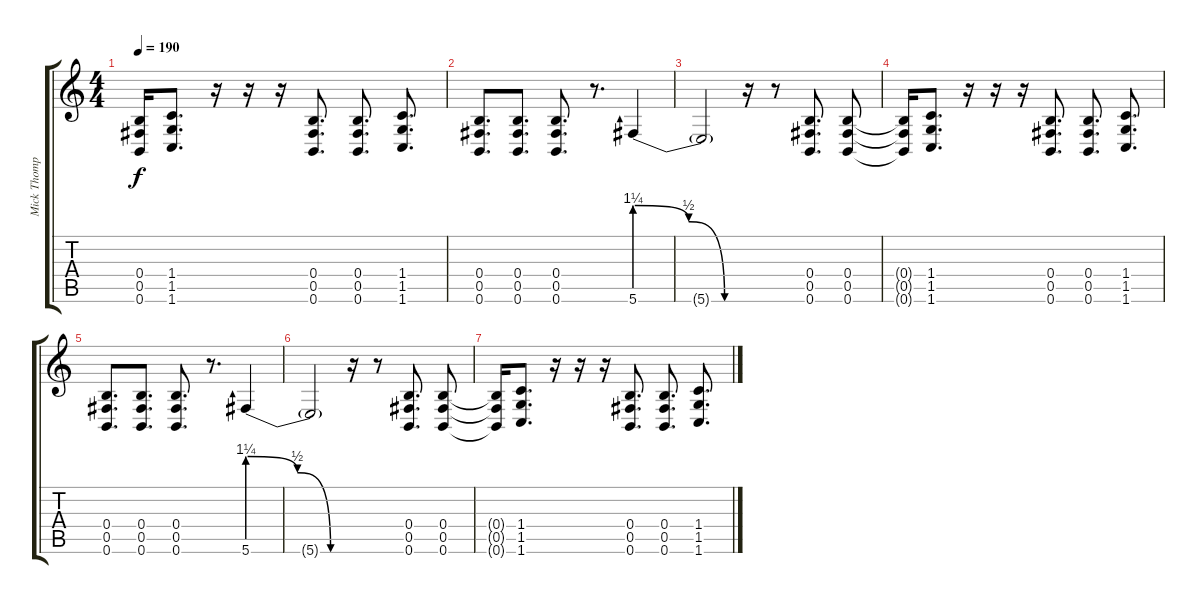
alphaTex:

\track ("Mick Thompson" "Mick Thomp") {instrument distortionguitar}
\staff {score tabs}
\tuning (Db4 Ab3 E3 B2 Gb2 B1) {hide}
\ts (4 4)
\tempo 190
\clef g2
\ks c
(0.4{t} 0.5{t} 0.6{t}).16{dy f} (1.4 1.5 1.6).8{d} r.16 r.16 r.16 (0.4 0.5 0.6).8{d} (0.4 0.5 0.6).8{d} (1.4 1.5 1.6).8{d} |
(0.4 0.5 0.6).8{d} (0.4 0.5 0.6).8{d} (0.4 0.5 0.6).8{d} r.8{d} 5.6{be (custom 0 5 30 2 50 0 60 0)}.4 |
5.6{t}.2 r.16 r.8 (0.4 0.5 0.6).8{d} (0.4 0.5 0.6).8 |
(0.4{t} 0.5{t} 0.6{t}).16 (1.4 1.5 1.6).8{d} r.16 r.16 r.16 (0.4 0.5 0.6).8{d} (0.4 0.5 0.6).8{d} (1.4 1.5 1.6).8{d} |
(0.4 0.5 0.6).8{d} (0.4 0.5 0.6).8{d} (0.4 0.5 0.6).8{d} r.8{d} 5.6{be (custom 0 5 30 2 50 0 60 0)}.4 |
5.6{t}.2 r.16 r.8 (0.4 0.5 0.6).8{d} (0.4 0.5 0.6).8 |
(0.4{t} 0.5{t} 0.6{t}).16 (1.4 1.5 1.6).8{d} r.16 r.16 r.16 (0.4 0.5 0.6).8{d} (0.4 0.5 0.6).8{d} (1.4 1.5 1.6).8{d}
